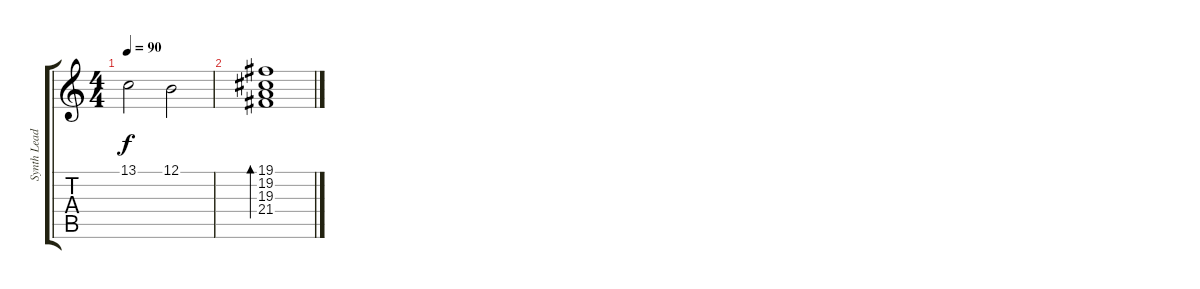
\track ("Synth Lead" "Synth Lead") {instrument celesta}
\staff {score tabs}
\tuning (B3 Gb3 D3 A2 E2 B1) {hide}
\ts (4 4)
\tempo 90
\clef g2
\ks c
13.1.2{dy f} 12.1.2 |
(19.1 19.2 19.3 21.4).1{bd 480}
